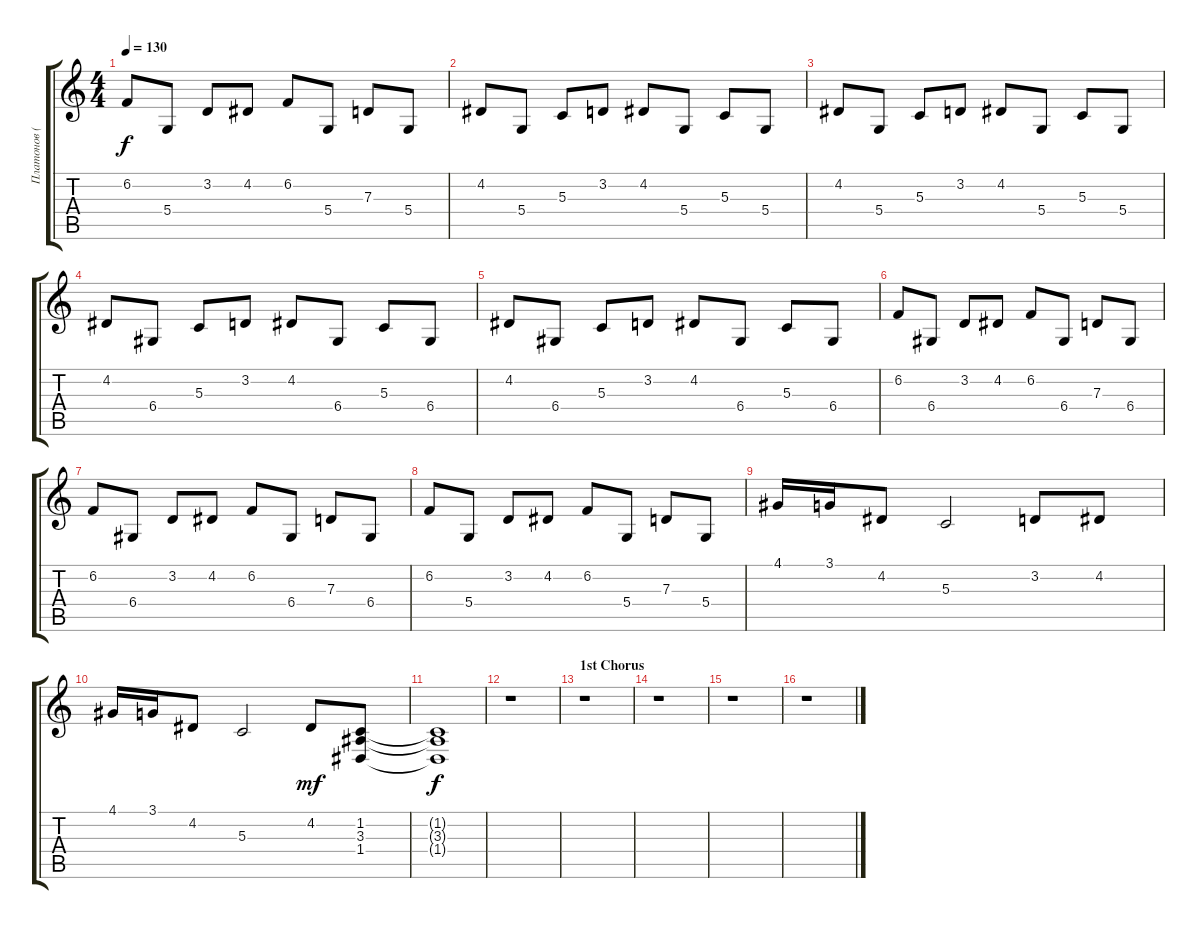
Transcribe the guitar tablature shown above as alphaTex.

\track ("Платонов (Клавиш. 1)" "Платонов (") {instrument pad1newage}
\staff {score tabs}
\tuning (E4 B3 G3 D3 A2 E2) {hide}
\ts (4 4)
\tempo 130
\clef g2
\ks c
6.2.8{dy f} 5.4.8 3.2.8 4.2.8 6.2.8 5.4.8 7.3.8 5.4.8 |
4.2.8 5.4.8 5.3.8 3.2.8 4.2.8 5.4.8 5.3.8 5.4.8 |
4.2.8 5.4.8 5.3.8 3.2.8 4.2.8 5.4.8 5.3.8 5.4.8 |
4.2.8 6.4.8 5.3.8 3.2.8 4.2.8 6.4.8 5.3.8 6.4.8 |
4.2.8 6.4.8 5.3.8 3.2.8 4.2.8 6.4.8 5.3.8 6.4.8 |
6.2.8 6.4.8 3.2.8 4.2.8 6.2.8 6.4.8 7.3.8 6.4.8 |
6.2.8 6.4.8 3.2.8 4.2.8 6.2.8 6.4.8 7.3.8 6.4.8 |
6.2.8 5.4.8 3.2.8 4.2.8 6.2.8 5.4.8 7.3.8 5.4.8 |
4.1.16 3.1.16 4.2.8 5.3.2 3.2.8 4.2.8 |
4.1.16 3.1.16 4.2.8 5.3.2 4.2.8{dy mf} (1.2 3.3 1.4).8 |
(1.2{t} 3.3{t} 1.4{t}).1{dy f} |
r.1 |
\section ("" "1st Chorus")
r.1 |
r.1 |
r.1 |
r.1
